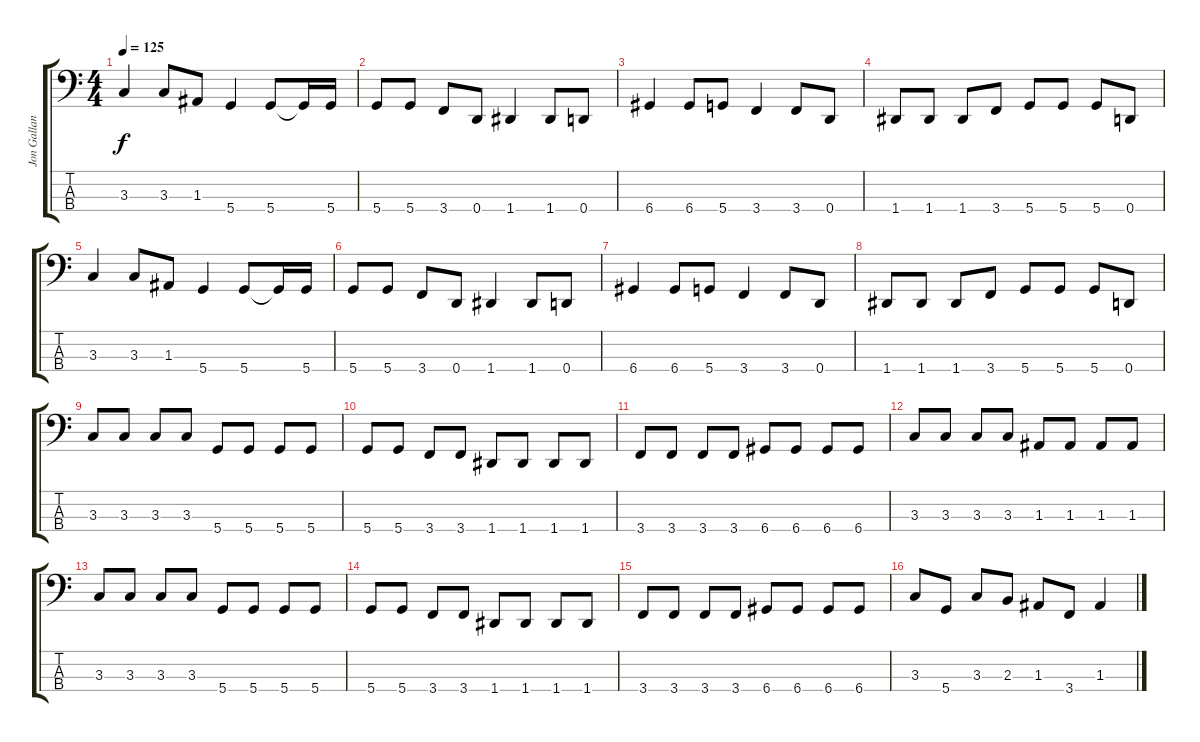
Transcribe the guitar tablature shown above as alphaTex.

\track ("Jon Gallant" "Jon Gallan") {instrument electricbassfinger}
\staff {score tabs}
\tuning (G2 D2 A1 D1) {hide}
\ts (4 4)
\tempo 125
\clef f4
\ks c
3.3.4{dy f} 3.3.8 1.3.8 5.4.4 5.4.8 5.4{t}.16 5.4.16 |
5.4.8 5.4.8 3.4.8 0.4.8 1.4.4 1.4.8 0.4.8 |
6.4.4 6.4.8 5.4.8 3.4.4 3.4.8 0.4.8 |
1.4.8 1.4.8 1.4.8 3.4.8 5.4.8 5.4.8 5.4.8 0.4.8 |
3.3.4 3.3.8 1.3.8 5.4.4 5.4.8 5.4{t}.16 5.4.16 |
5.4.8 5.4.8 3.4.8 0.4.8 1.4.4 1.4.8 0.4.8 |
6.4.4 6.4.8 5.4.8 3.4.4 3.4.8 0.4.8 |
1.4.8 1.4.8 1.4.8 3.4.8 5.4.8 5.4.8 5.4.8 0.4.8 |
3.3.8 3.3.8 3.3.8 3.3.8 5.4.8 5.4.8 5.4.8 5.4.8 |
5.4.8 5.4.8 3.4.8 3.4.8 1.4.8 1.4.8 1.4.8 1.4.8 |
3.4.8 3.4.8 3.4.8 3.4.8 6.4.8 6.4.8 6.4.8 6.4.8 |
3.3.8 3.3.8 3.3.8 3.3.8 1.3.8 1.3.8 1.3.8 1.3.8 |
3.3.8 3.3.8 3.3.8 3.3.8 5.4.8 5.4.8 5.4.8 5.4.8 |
5.4.8 5.4.8 3.4.8 3.4.8 1.4.8 1.4.8 1.4.8 1.4.8 |
3.4.8 3.4.8 3.4.8 3.4.8 6.4.8 6.4.8 6.4.8 6.4.8 |
3.3.8 5.4.8 3.3.8 2.3.8 1.3.8 3.4.8 1.3.4
